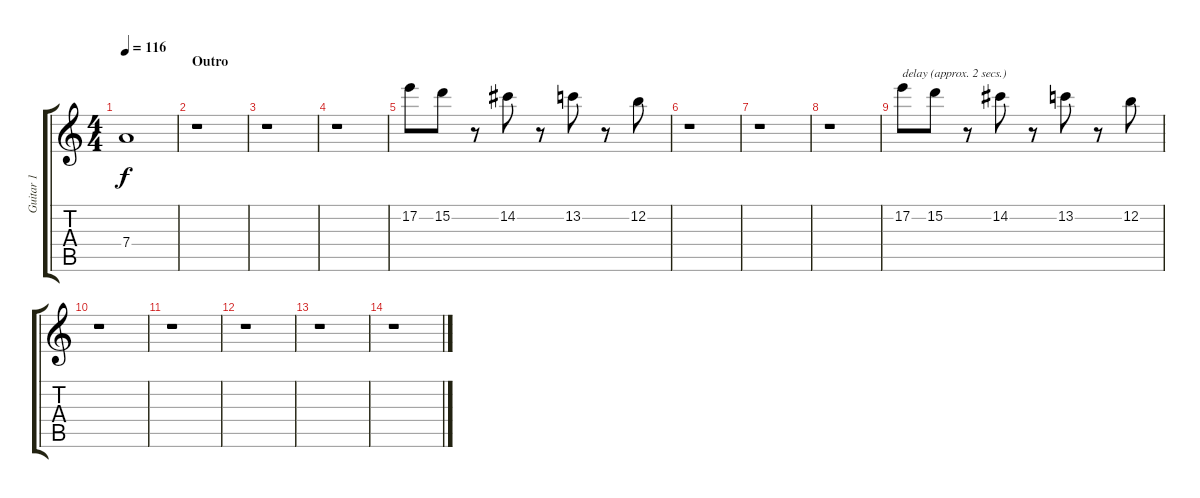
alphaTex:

\track ("Guitar 1" "Guitar 1") {instrument distortionguitar}
\staff {score tabs}
\tuning (E4 B3 G3 D3 A2 E2) {hide}
\ts (4 4)
\tempo 116
\clef g2
\ks c
7.4.1{dy f} |
\section ("" "Outro")
r.1 |
r.1 |
r.1 |
17.2.8 15.2.8 r.8 14.2.8 r.8 13.2.8 r.8 12.2.8 |
r.1 |
r.1 |
r.1 |
17.2.8{txt "delay (approx. 2 secs.)"} 15.2.8 r.8 14.2.8 r.8 13.2.8 r.8 12.2.8 |
r.1 |
r.1 |
r.1 |
r.1 |
r.1
